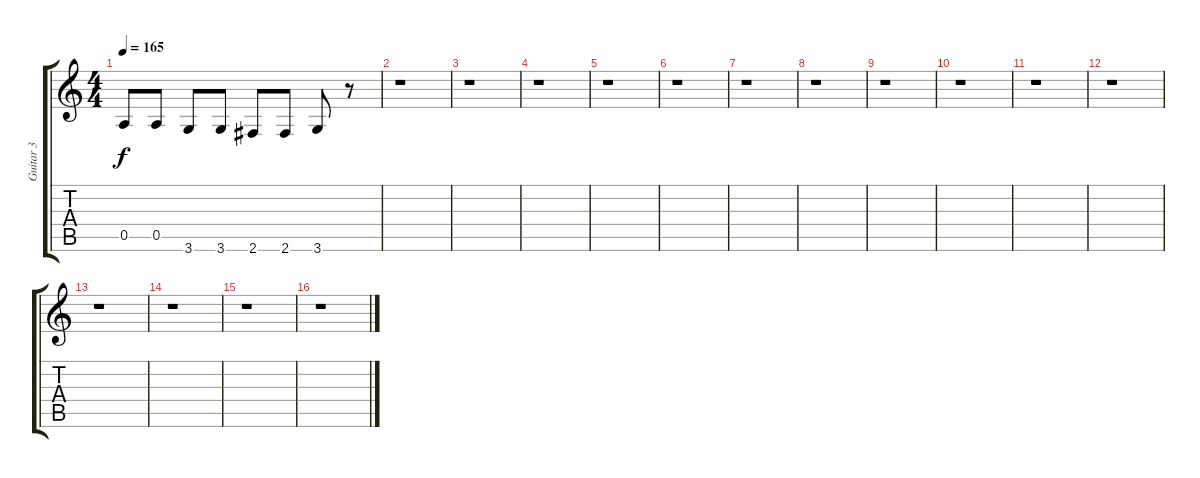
\track ("Guitar 3" "Guitar 3") {instrument distortionguitar}
\staff {score tabs}
\tuning (E4 B3 G3 D3 A2 E2) {hide}
\ts (4 4)
\tempo 165
\clef g2
\ks c
0.5.8{dy f} 0.5.8 3.6.8 3.6.8 2.6.8 2.6.8 3.6.8 r.8 |
r.1 |
r.1 |
r.1 |
r.1 |
r.1 |
r.1 |
r.1 |
r.1 |
r.1 |
r.1 |
r.1 |
r.1 |
r.1 |
r.1 |
r.1
